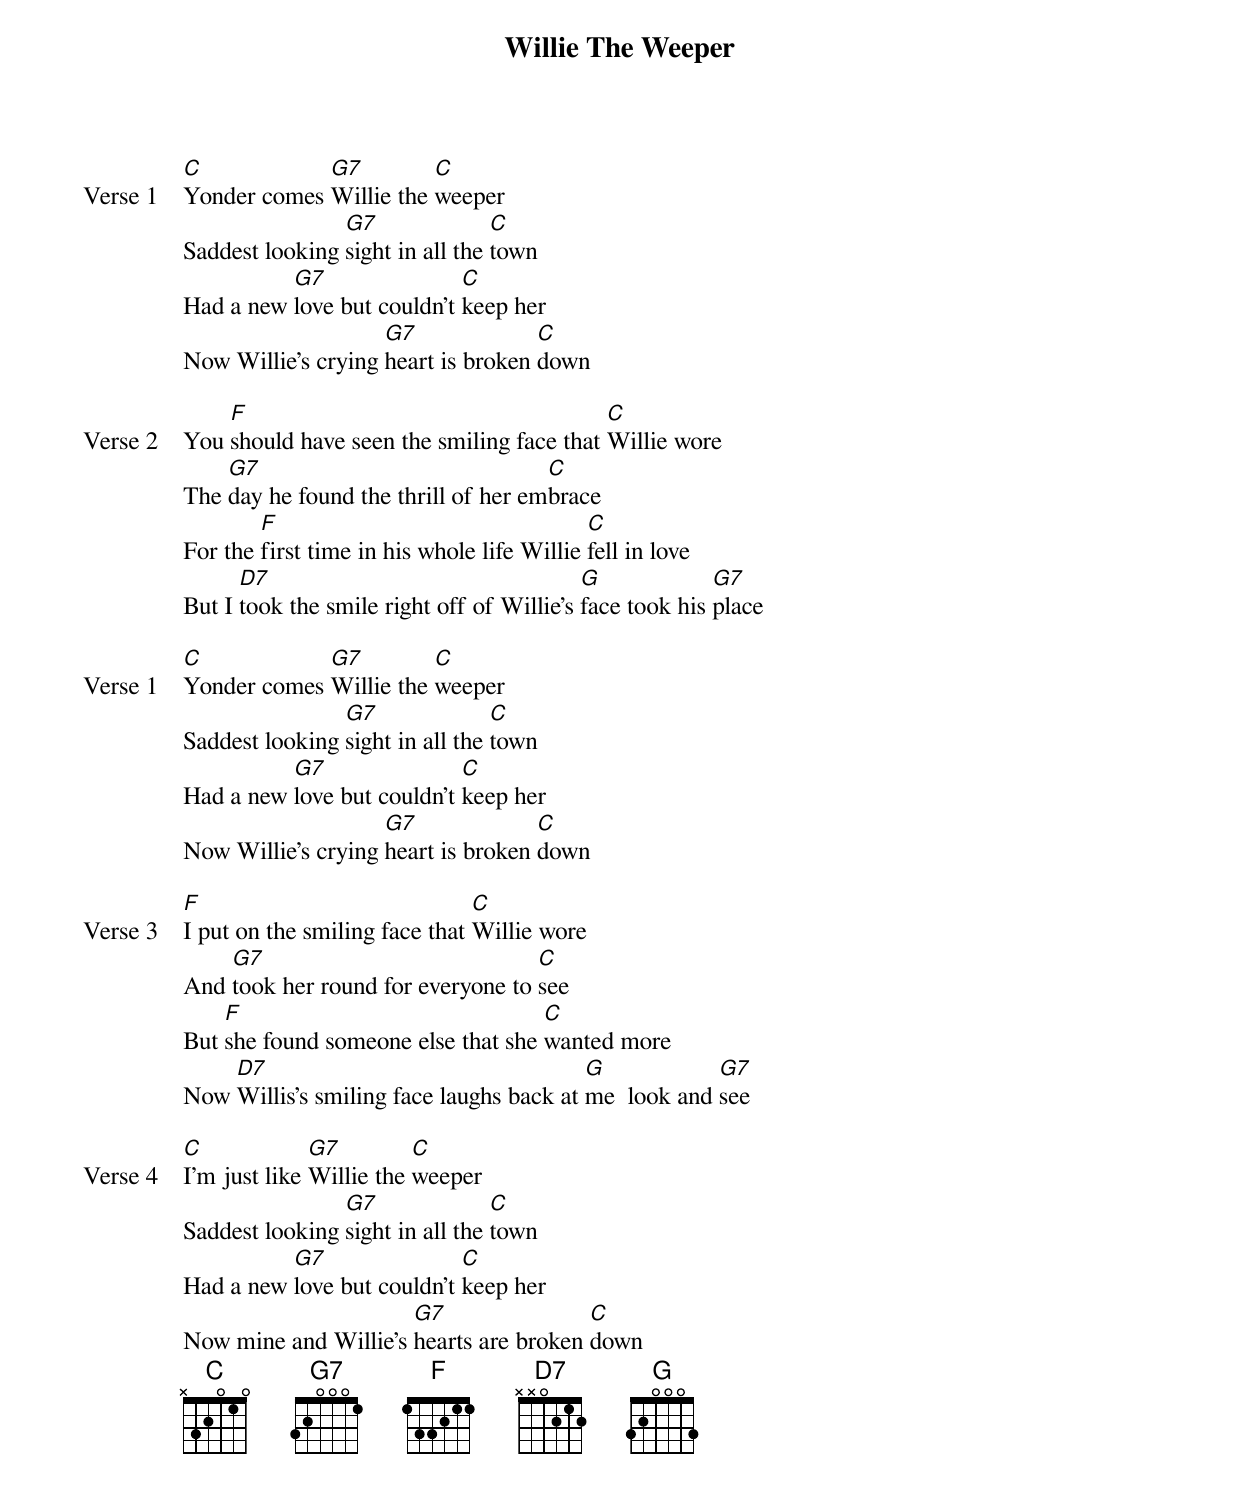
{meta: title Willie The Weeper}
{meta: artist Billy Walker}
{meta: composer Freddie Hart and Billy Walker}

{start_of_verse: Verse 1}
[C]Yonder comes [G7]Willie the [C]weeper
Saddest looking [G7]sight in all the [C]town
Had a new [G7]love but couldn't [C]keep her
Now Willie's crying [G7]heart is broken [C]down
{end_of_verse}

{start_of_verse: Verse 2}
You [F]should have seen the smiling face that [C]Willie wore
The [G7]day he found the thrill of her em[C]brace
For the [F]first time in his whole life Willie [C]fell in love
But I [D7]took the smile right off of Willie's [G]face took his [G7]place
{end_of_verse}

{start_of_verse: Verse 1}
[C]Yonder comes [G7]Willie the [C]weeper
Saddest looking [G7]sight in all the [C]town
Had a new [G7]love but couldn't [C]keep her
Now Willie's crying [G7]heart is broken [C]down
{end_of_verse}

{start_of_verse: Verse 3}
[F]I put on the smiling face that [C]Willie wore
And [G7]took her round for everyone to [C]see
But [F]she found someone else that she [C]wanted more
Now [D7]Willis's smiling face laughs back at [G]me  look and [G7]see
{end_of_verse}

{start_of_verse: Verse 4}
[C]I'm just like [G7]Willie the [C]weeper
Saddest looking [G7]sight in all the [C]town
Had a new [G7]love but couldn't [C]keep her
Now mine and Willie's [G7]hearts are broken [C]down
{end_of_verse}
